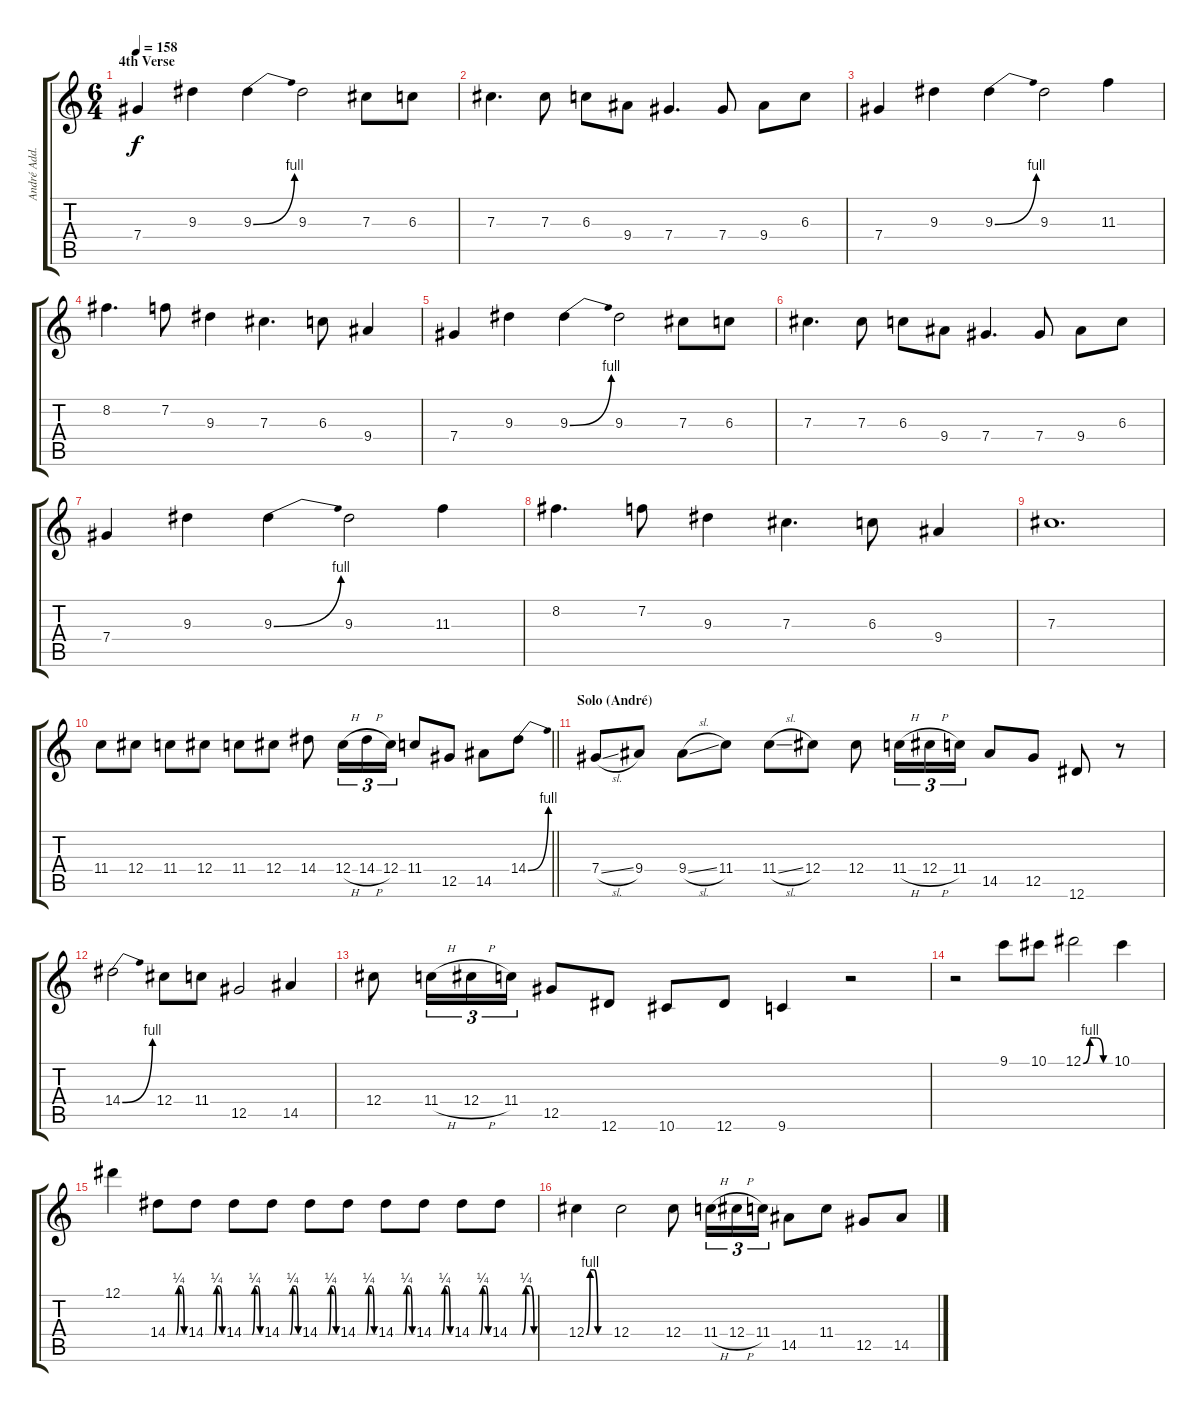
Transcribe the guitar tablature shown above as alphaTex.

\track ("André Add. (1)" "André Add.") {instrument distortionguitar}
\staff {score tabs}
\tuning (Eb4 Bb3 Gb3 Db3 Ab2 Eb2) {hide}
\ts (6 4)
\section ("" "4th Verse")
\tempo 158
\clef g2
\ks c
7.4.4{dy f volume 12 instrument distortionguitar} 9.3.4 9.3{be (bend 0 0 60 4)}.4 9.3.2 7.3.8 6.3.8 |
7.3.4{d} 7.3.8 6.3.8 9.4.8 7.4.4{d} 7.4.8 9.4.8 6.3.8 |
7.4.4 9.3.4 9.3{be (bend 0 0 60 4)}.4 9.3.2 11.3.4 |
8.2.4{d} 7.2.8 9.3.4 7.3.4{d} 6.3.8 9.4.4 |
7.4.4 9.3.4 9.3{be (bend 0 0 60 4)}.4 9.3.2 7.3.8 6.3.8 |
7.3.4{d} 7.3.8 6.3.8 9.4.8 7.4.4{d} 7.4.8 9.4.8 6.3.8 |
7.4.4 9.3.4 9.3{be (bend 0 0 60 4)}.4 9.3.2 11.3.4 |
8.2.4{d} 7.2.8 9.3.4 7.3.4{d} 6.3.8 9.4.4 |
7.3.1{d} |
\barLineRight lightlight
11.4.8{volume 12 instrument overdrivenguitar} 12.4.8 11.4.8 12.4.8 11.4.8 12.4.8 14.4.8 12.4{h}.16{tu (3 2)} 14.4{h}.16{tu (3 2)} 12.4.16{tu (3 2)} 11.4.8 12.5.8 14.5.8 14.4{be (bend 0 0 60 4)}.8 |
\section ("" "Solo (André)")
7.4{sl}.8{volume 11} 9.4.8 9.4{sl}.8 11.4.8 11.4{sl}.8 12.4.8 12.4.8 11.4{h}.16{tu (3 2)} 12.4{h}.16{tu (3 2)} 11.4.16{tu (3 2)} 14.5.8 12.5.8 12.6.8 r.8 |
14.4{be (bend 0 0 60 4)}.2 12.4.8 11.4.8 12.5.2 14.5.4 |
12.4.8 11.4{h}.16{tu (3 2)} 12.4{h}.16{tu (3 2)} 11.4.16{tu (3 2)} 12.5.8 12.6.8 10.6.8 12.6.8 9.6.4 r.2 |
r.2 9.1.8 10.1.8 12.1{be (custom 0 0 15 4 30 4 45 0 60 0)}.2 10.1.4 |
12.1.4 14.4{be (custom 0 0 31 0 40 1 51 1 60 0)}.8 14.4{be (custom 0 0 31 0 40 1 51 1 60 0)}.8 14.4{be (custom 0 0 31 0 40 1 51 1 60 0)}.8 14.4{be (custom 0 0 31 0 40 1 51 1 60 0)}.8 14.4{be (custom 0 0 31 0 40 1 51 1 60 0)}.8 14.4{be (custom 0 0 31 0 40 1 51 1 60 0)}.8 14.4{be (custom 0 0 31 0 40 1 51 1 60 0)}.8 14.4{be (custom 0 0 31 0 40 1 51 1 60 0)}.8 14.4{be (custom 0 0 31 0 40 1 51 1 60 0)}.8 14.4{be (custom 0 0 31 0 40 1 51 1 60 0)}.8 |
12.4{be (custom 0 0 10 4 20 4 30 0 60 0)}.4 12.4.2 12.4.8 11.4{h}.16{tu (3 2)} 12.4{h}.16{tu (3 2)} 11.4.16{tu (3 2)} 14.5.8 11.4.8 12.5.8 14.5.8
